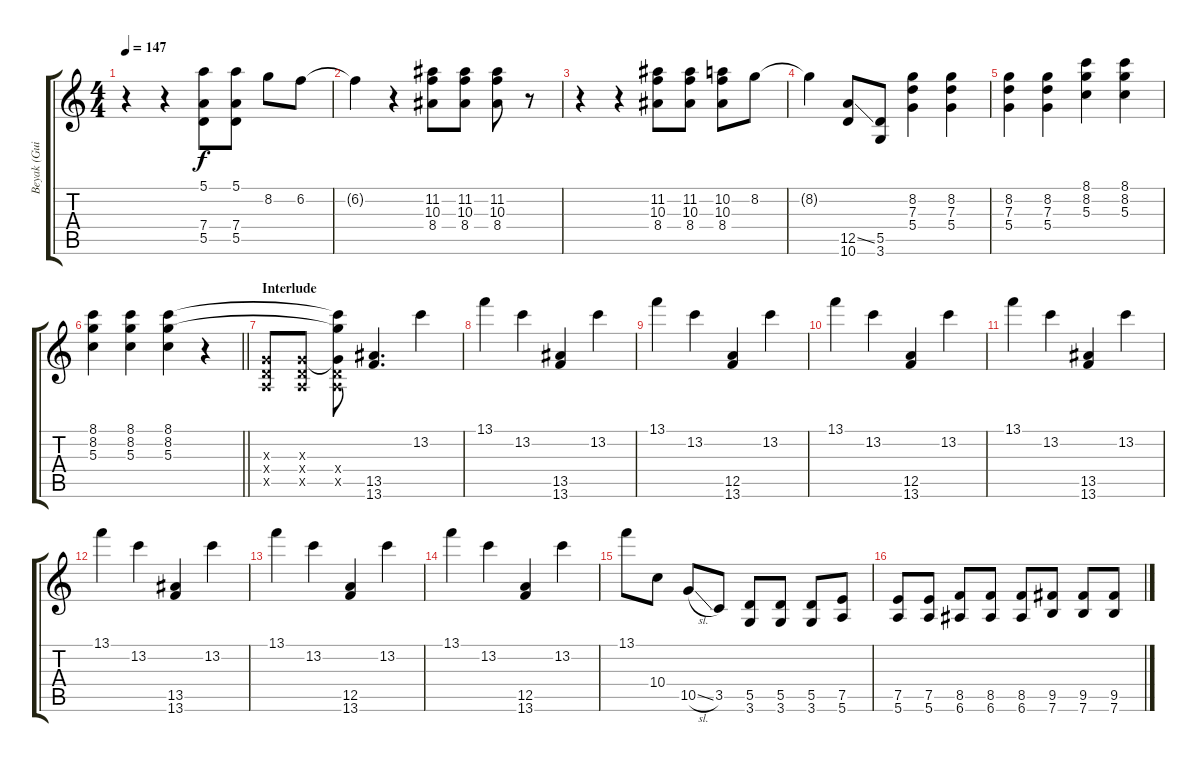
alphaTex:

\track ("Beyak (Guitar)" "Beyak (Gui") {instrument overdrivenguitar}
\staff {score tabs}
\tuning (E4 B3 G3 D3 A2 E2) {hide}
\ts (4 4)
\tempo 147
\clef g2
\ks c
r.4{dy f} r.4 (5.1 7.4 5.5).8 (5.1 7.4 5.5).8 8.2.8 6.2.8 |
6.2{t}.4 r.4 (11.2 10.3 8.4).8 (11.2 10.3 8.4).8 (11.2 10.3 8.4).8 r.8 |
r.4 r.4 (11.2 10.3 8.4).8 (11.2 10.3 8.4).8 (10.2 10.3 8.4).8 8.2.8 |
8.2{t}.4 (12.5{ss} 10.6).8 (5.5 3.6).8 (8.2 7.3 5.4).4 (8.2 7.3 5.4).4 |
(8.2 7.3 5.4).4 (8.2 7.3 5.4).4 (8.1 8.2 5.3).4 (8.1 8.2 5.3).4 |
\barLineRight lightlight
(8.1 8.2 5.3).4 (8.1 8.2 5.3).4 (8.1 8.2 5.3).4 r.4 |
\section ("" "Interlude")
(0.3{x} 0.4{x} 0.5{x}).8 (0.3{x} 0.4{x} 0.5{x}).8 (8.1{t} 8.2{t} 0.3{t} 0.4{x} 0.5{x}).8 (13.5 13.6).4{d volume 11} 13.2.4 |
13.1.4 13.2.4 (13.5 13.6).4 13.2.4 |
13.1.4 13.2.4 (12.5 13.6).4 13.2.4 |
13.1.4 13.2.4 (12.5 13.6).4 13.2.4 |
13.1.4 13.2.4 (13.5 13.6).4 13.2.4 |
13.1.4 13.2.4 (13.5 13.6).4 13.2.4 |
13.1.4 13.2.4 (12.5 13.6).4 13.2.4 |
13.1.4 13.2.4 (12.5 13.6).4 13.2.4 |
13.1.8 10.4.8{volume 15} 10.5{sl}.8 3.5.8 (5.5 3.6).8 (5.5 3.6).8 (5.5 3.6).8 (7.5 5.6).8 |
(7.5 5.6).8 (7.5 5.6).8 (8.5 6.6).8 (8.5 6.6).8 (8.5 6.6).8 (9.5 7.6).8 (9.5 7.6).8 (9.5 7.6).8
